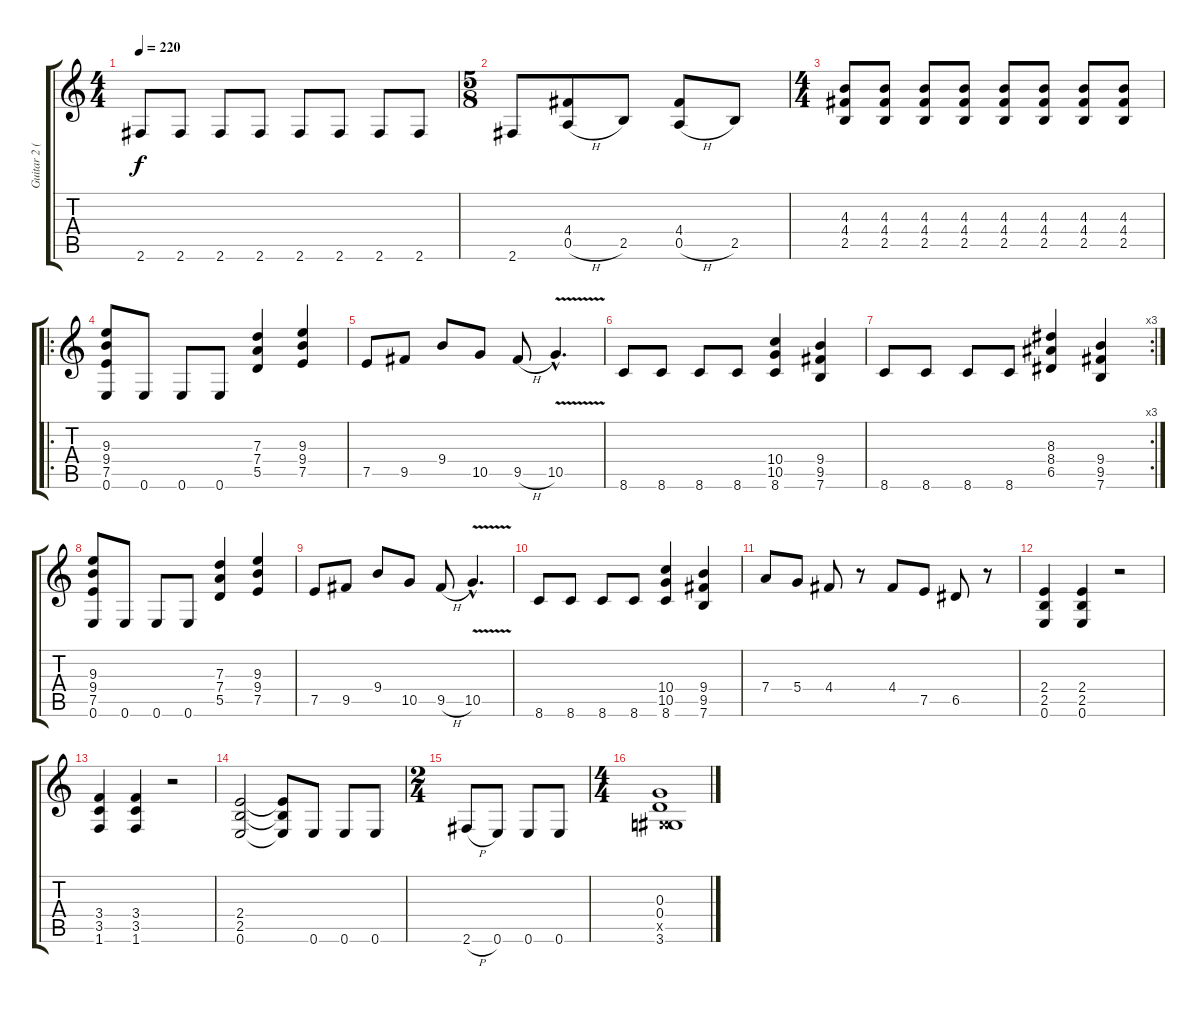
\track ("Guitar 2 (Main Lead)" "Guitar 2 (") {instrument distortionguitar}
\staff {score tabs}
\tuning (E4 B3 G3 D3 A2 E2) {hide}
\ts (4 4)
\tempo 220
\clef g2
\ks c
2.6.8{dy f} 2.6.8 2.6.8 2.6.8 2.6.8 2.6.8 2.6.8 2.6.8 |
\ts (5 8)
2.6.8 (4.4 0.5{h}).8 2.5.8 (4.4 0.5{h}).8 2.5.8 |
\ts (4 4)
(4.3 4.4 2.5).8 (4.3 4.4 2.5).8 (4.3 4.4 2.5).8 (4.3 4.4 2.5).8 (4.3 4.4 2.5).8 (4.3 4.4 2.5).8 (4.3 4.4 2.5).8 (4.3 4.4 2.5).8 |
\ro
(9.3 9.4 7.5 0.6).8 0.6.8 0.6.8 0.6.8 (7.3 7.4 5.5).4 (9.3 9.4 7.5).4 |
7.5.8 9.5.8 9.4.8 10.5.8 9.5{h}.8 10.5{v hac}.4{d} |
8.6.8 8.6.8 8.6.8 8.6.8 (10.4 10.5 8.6).4 (9.4 9.5 7.6).4 |
\rc 3
8.6.8 8.6.8 8.6.8 8.6.8 (8.3 8.4 6.5).4 (9.4 9.5 7.6).4 |
(9.3 9.4 7.5 0.6).8 0.6.8 0.6.8 0.6.8 (7.3 7.4 5.5).4 (9.3 9.4 7.5).4 |
7.5.8 9.5.8 9.4.8 10.5.8 9.5{h}.8 10.5{v hac}.4{d} |
8.6.8 8.6.8 8.6.8 8.6.8 (10.4 10.5 8.6).4 (9.4 9.5 7.6).4 |
7.4.8 5.4.8 4.4.8 r.8 4.4.8 7.5.8 6.5.8 r.8 |
(2.4 2.5 0.6).4 (2.4 2.5 0.6).4 r.2 |
(3.4 3.5 1.6).4 (3.4 3.5 1.6).4 r.2 |
(2.4 2.5 0.6).2 (2.4{t} 2.5{t} 0.6{t}).8 0.6.8 0.6.8 0.6.8 |
\ts (2 4)
2.6{h}.8 0.6.8 0.6.8 0.6.8 |
\ts (4 4)
(0.3 0.4 -1.5{x} 3.6).1
